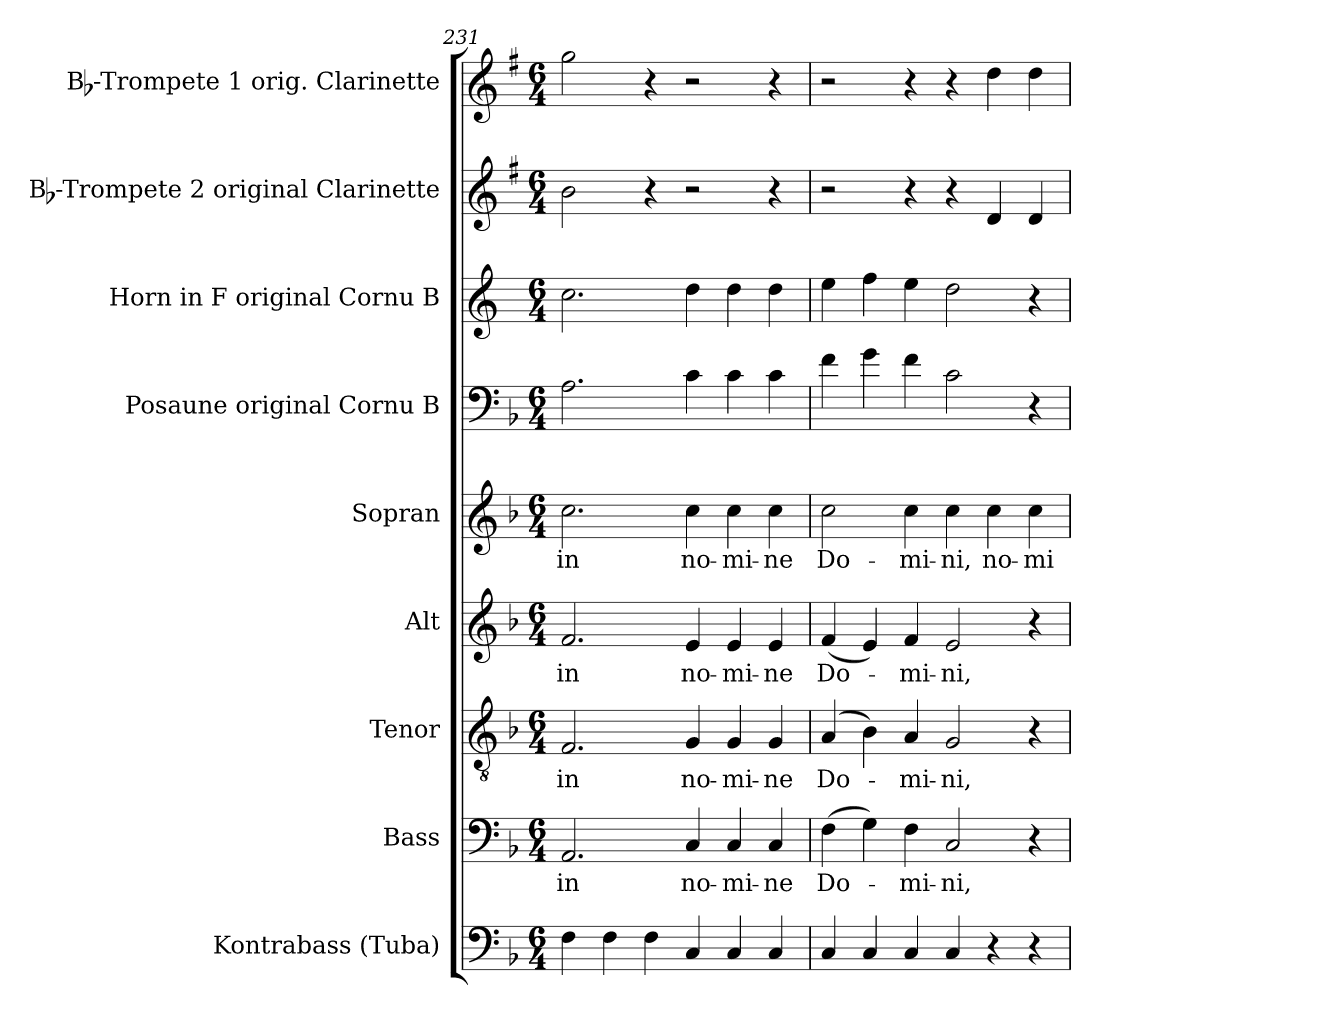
**kern	**kern	**text	**kern	**text	**kern	**text	**kern	**text	**kern	**kern	**kern	**kern
*part9	*part8	*part8	*part7	*part7	*part6	*part6	*part5	*part5	*part4	*part3	*part2	*part1
*staff9	*staff8	*staff8	*staff7	*staff7	*staff6	*staff6	*staff5	*staff5	*staff4	*staff3	*staff2	*staff1
*I"Kontrabass (Tuba)	*I"Bass	*	*I"Tenor	*	*I"Alt	*	*I"Sopran	*	*I"Posaune original Cornu B	*I"Horn in F original Cornu B	*I"Bb-Trompete 2 original Clarinette	*I"Bb-Trompete 1 orig. Clarinette
*I'Kb.	*I'B.	*	*I'T.	*	*I'A.	*	*I'S.	*	*I'Pos.	*I'Hrn.	*I'Bb Trp. 2	*I'Bb Trp. 1
*clefF4	*clefF4	*	*clefGv2	*	*clefG2	*	*clefG2	*	*clefF4	*clefG2	*clefG2	*clefG2
*ITrd7c12	*	*	*	*	*	*	*	*	*	*ITrd4c7	*ITrd1c2	*ITrd1c2
*k[b-]	*k[b-]	*	*k[b-]	*	*k[b-]	*	*k[b-]	*	*k[b-]	*k[b-]	*k[b-]	*k[b-]
*F:	*F:	*	*F:	*	*F:	*	*F:	*	*F:	*F:	*F:	*F:
*M6/4	*M6/4	*	*M6/4	*	*M6/4	*	*M6/4	*	*M6/4	*M6/4	*M6/4	*M6/4
=231	=231	=231	=231	=231	=231	=231	=231	=231	=231	=231	=231	=231
!	!	!LO:LY:b	!	!LO:LY:b	!	!LO:LY:b	!	!LO:LY:b	!	!	!	!
4FF\	2.AA/	in	2.F/	in	2.f/	in	2.cc\	in	2.A\	2.f\	2a\	2ff\
4FF\	.	.	.	.	.	.	.	.	.	.	.	.
4FF\	.	.	.	.	.	.	.	.	.	.	4r	4r
!	!	!LO:LY:b	!	!LO:LY:b	!	!LO:LY:b	!	!LO:LY:b	!	!	!	!
4CC/	4C/	no-	4G/	no-	4e/	no-	4cc\	no-	4c\	4g\	2r	2r
!	!	!LO:LY:b	!	!LO:LY:b	!	!LO:LY:b	!	!LO:LY:b	!	!	!	!
4CC/	4C/	-mi-	4G/	-mi-	4e/	-mi-	4cc\	-mi-	4c\	4g\	.	.
!	!	!LO:LY:b	!	!LO:LY:b	!	!LO:LY:b	!	!LO:LY:b	!	!	!	!
4CC/	4C/	-ne	4G/	-ne	4e/	-ne	4cc\	-ne	4c\	4g\	4r	4r
=232	=232	=232	=232	=232	=232	=232	=232	=232	=232	=232	=232	=232
!	!	!LO:LY:b	!	!LO:LY:b	!	!LO:LY:b	!	!LO:LY:b	!	!	!	!
4CC/	(>4F\	Do-	(4A/	Do-	(<4f/	Do-	2cc\	Do-	4f\	4a\	2r	2r
4CC/	4G\)	.	4B-\)	.	4e/)	.	.	.	4g\	4b-\	.	.
!	!	!LO:LY:b	!	!LO:LY:b	!	!LO:LY:b	!	!LO:LY:b	!	!	!	!
4CC/	4F\	-mi-	4A/	-mi-	4f/	-mi-	4cc\	-mi-	4f\	4a\	4r	4r
!	!	!LO:LY:b	!	!LO:LY:b	!	!LO:LY:b	!	!LO:LY:b	!	!	!	!
4CC/	2C/	-ni,	2G/	-ni,	2e/	-ni,	4cc\	-ni,	2c\	2g\	4r	4r
!	!	!	!	!	!	!	!	!LO:LY:b	!	!	!	!
4r	.	.	.	.	.	.	4cc\	no-	.	.	4c/	4cc\
!	!	!	!	!	!	!	!	!LO:LY:b	!	!	!	!
4r	4r	.	4r	.	4r	.	4cc\	-mi-	4r	4r	4c/	4cc\
=	=	=	=	=	=	=	=	=	=	=	=	=
*-	*-	*-	*-	*-	*-	*-	*-	*-	*-	*-	*-	*-
